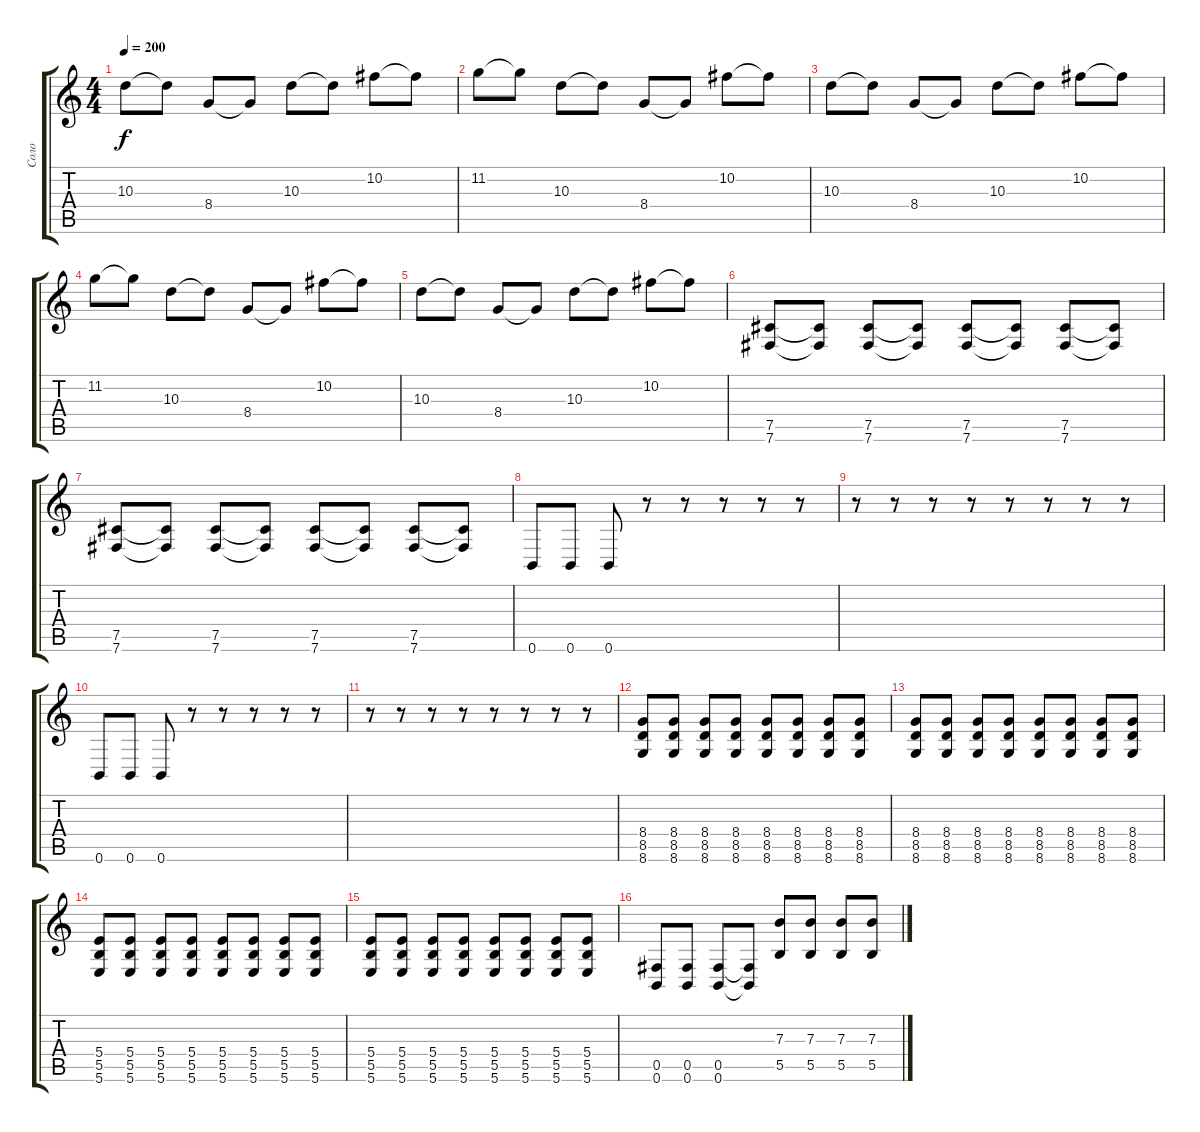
\track ("Соло" "Соло") {instrument overdrivenguitar}
\staff {score tabs}
\tuning (Db4 Ab3 E3 B2 Gb2 B1) {hide}
\ts (4 4)
\tempo 200
\clef g2
\ks c
10.3.8{dy f} 10.3{t}.8 8.4.8 8.4{t}.8 10.3.8 10.3{t}.8 10.2.8 10.2{t}.8 |
11.2.8{instrument acousticguitarsteel} 11.2{t}.8 10.3.8 10.3{t}.8 8.4.8 8.4{t}.8 10.2.8 10.2{t}.8 |
10.3.8 10.3{t}.8 8.4.8 8.4{t}.8 10.3.8 10.3{t}.8 10.2.8 10.2{t}.8 |
11.2.8 11.2{t}.8 10.3.8 10.3{t}.8 8.4.8 8.4{t}.8 10.2.8 10.2{t}.8 |
10.3.8 10.3{t}.8 8.4.8 8.4{t}.8 10.3.8 10.3{t}.8 10.2.8 10.2{t}.8 |
(7.5 7.6).8{instrument overdrivenguitar} (7.5{t} 7.6{t}).8 (7.5 7.6).8 (7.5{t} 7.6{t}).8 (7.5 7.6).8 (7.5{t} 7.6{t}).8 (7.5 7.6).8 (7.5{t} 7.6{t}).8 |
(7.5 7.6).8 (7.5{t} 7.6{t}).8 (7.5 7.6).8 (7.5{t} 7.6{t}).8 (7.5 7.6).8 (7.5{t} 7.6{t}).8 (7.5 7.6).8 (7.5{t} 7.6{t}).8 |
0.6.8 0.6.8 0.6.8 r.8 r.8 r.8 r.8 r.8 |
r.8 r.8 r.8 r.8 r.8 r.8 r.8 r.8 |
0.6.8 0.6.8 0.6.8 r.8 r.8 r.8 r.8 r.8 |
r.8 r.8 r.8 r.8 r.8 r.8 r.8 r.8 |
(8.4 8.5 8.6).8 (8.4 8.5 8.6).8 (8.4 8.5 8.6).8 (8.4 8.5 8.6).8 (8.4 8.5 8.6).8 (8.4 8.5 8.6).8 (8.4 8.5 8.6).8 (8.4 8.5 8.6).8 |
(8.4 8.5 8.6).8 (8.4 8.5 8.6).8 (8.4 8.5 8.6).8 (8.4 8.5 8.6).8 (8.4 8.5 8.6).8 (8.4 8.5 8.6).8 (8.4 8.5 8.6).8 (8.4 8.5 8.6).8 |
(5.4 5.5 5.6).8 (5.4 5.5 5.6).8 (5.4 5.5 5.6).8 (5.4 5.5 5.6).8 (5.4 5.5 5.6).8 (5.4 5.5 5.6).8 (5.4 5.5 5.6).8 (5.4 5.5 5.6).8 |
(5.4 5.5 5.6).8 (5.4 5.5 5.6).8 (5.4 5.5 5.6).8 (5.4 5.5 5.6).8 (5.4 5.5 5.6).8 (5.4 5.5 5.6).8 (5.4 5.5 5.6).8 (5.4 5.5 5.6).8 |
(0.5 0.6).8 (0.5 0.6).8 (0.5 0.6).8 (0.5{t} 0.6{t}).8 (7.3 5.5).8 (7.3 5.5).8 (7.3 5.5).8 (7.3 5.5).8
